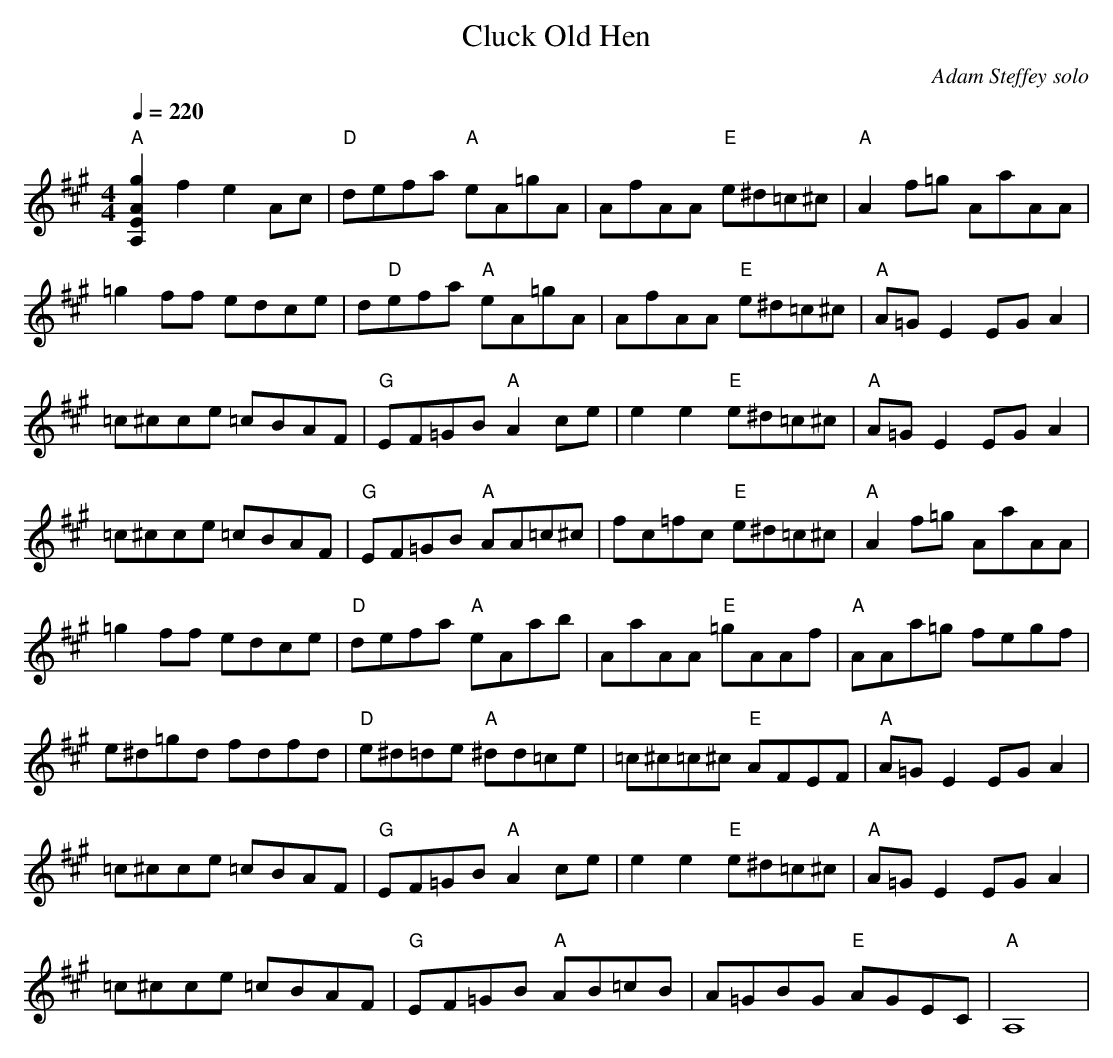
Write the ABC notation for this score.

X:1
T:Cluck Old Hen
C:Adam Steffey solo
M:4/4
L:1/8
Q:1/4=220
K:A
"A"[g2A2E2A,2]f2e2Ac|"D"defa "A"eA=gA|AfAA "E"e^d=c^c|"A"A2f=g AaAA|
=g2ff edce|d"D"efa "A"eA=gA|AfAA "E"e^d=c^c|"A"A=GE2 EGA2|
=c^cce =cBAF|"G"EF=GB "A"A2ce|e2e2 "E"e^d=c^c|"A"A=GE2 EGA2|
=c^cce =cBAF|"G"EF=GB "A"AA=c^c|fc=fc "E"e^d=c^c|"A"A2f=g AaAA|
=g2ff edce|"D"defa "A"eAab|AaAA "E"=gAAf|"A"AAa=g fegf|
e^d=gd fdfd|"D"e^d=de "A"^dd=ce|=c^c=c^c "E"AFEF|"A"A=GE2 EGA2|
=c^cce =cBAF|"G"EF=GB "A" A2ce|e2e2 "E"e^d=c^c|"A"A=GE2 EGA2|
=c^cce =cBAF|"G"EF=GB "A"AB=cB|A=GBG "E"AGEC|"A"A,8|
